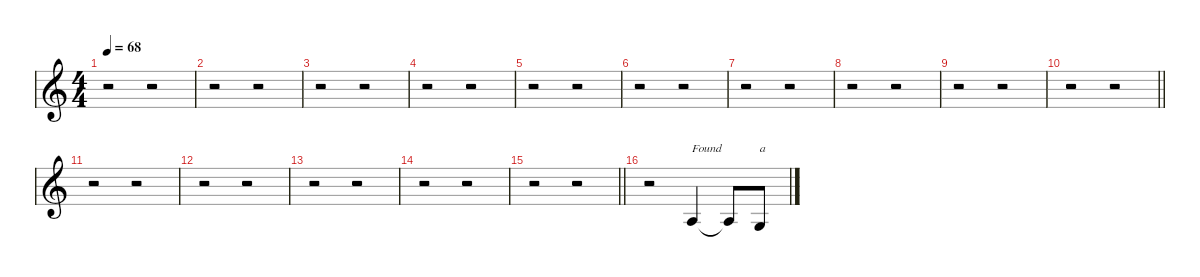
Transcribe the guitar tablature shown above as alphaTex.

\defaultSystemsLayout 4
\hideDynamics
\bracketExtendMode nobrackets
\singleTrackTrackNamePolicy hidden
\multiTrackTrackNamePolicy hidden
\firstSystemTrackNameMode fullname
\firstSystemTrackNameOrientation horizontal
\otherSystemsTrackNameOrientation horizontal
\track ("Mikael Akerfeldt (vocal)" "led.synth.") {instrument lead2sawtooth}
\staff {score}
\tuning (E4 B3 G3 D3 A2 E2)
\ts (4 4)
\tempo 68
\clef g2
\ks c
r.2{dy f beam Down} r.2{beam Down} |
r.2{beam Down} r.2{beam Down} |
r.2{beam Down} r.2{beam Down} |
r.2{beam Down} r.2{beam Down} |
r.2{beam Down} r.2{beam Down} |
r.2{beam Down} r.2{beam Down} |
r.2{beam Down} r.2{beam Down} |
r.2{beam Down} r.2{beam Down} |
r.2{beam Down} r.2{beam Down} |
\barLineRight lightlight
r.2{beam Down} r.2{beam Down} |
\section ("" "")
r.2{beam Down} r.2{beam Down} |
r.2{beam Down} r.2{beam Down} |
r.2{beam Down} r.2{beam Down} |
r.2{beam Down} r.2{beam Down} |
\barLineRight lightlight
r.2{beam Down} r.2{beam Down} |
r.2{beam Down} 7.4.4{txt "Found" beam Up} 7.4{t}.8{beam Up} 5.4.8{txt "a" beam Up}
